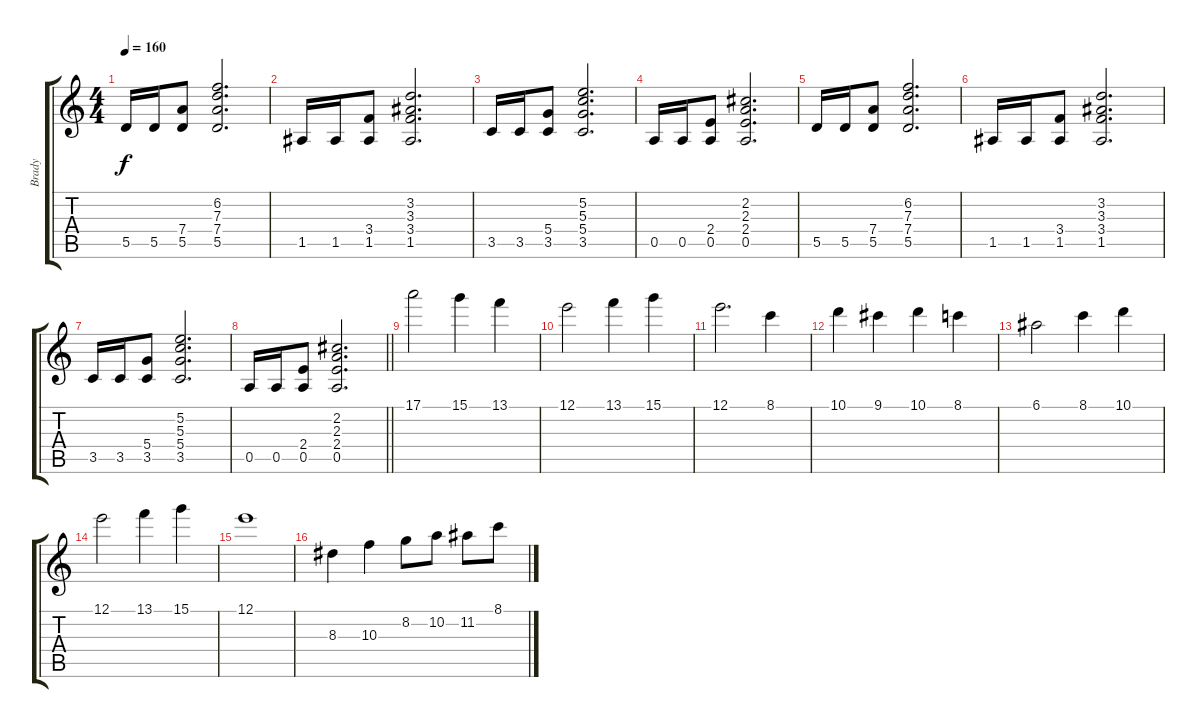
\track ("Brady" "Brady") {instrument distortionguitar}
\staff {score tabs}
\tuning (E4 B3 G3 D3 A2 E2) {hide}
\ts (4 4)
\tempo 160
\clef g2
\ks c
5.5.16{dy f} 5.5.16 (7.4 5.5).8 (6.2 7.3 7.4 5.5).2{d} |
1.5.16 1.5.16 (3.4 1.5).8 (3.2 3.3 3.4 1.5).2{d} |
3.5.16 3.5.16 (5.4 3.5).8 (5.2 5.3 5.4 3.5).2{d} |
0.5.16 0.5.16 (2.4 0.5).8 (2.2 2.3 2.4 0.5).2{d} |
5.5.16 5.5.16 (7.4 5.5).8 (6.2 7.3 7.4 5.5).2{d} |
1.5.16 1.5.16 (3.4 1.5).8 (3.2 3.3 3.4 1.5).2{d} |
3.5.16 3.5.16 (5.4 3.5).8 (5.2 5.3 5.4 3.5).2{d} |
\barLineRight lightlight
0.5.16 0.5.16 (2.4 0.5).8 (2.2 2.3 2.4 0.5).2{d} |
17.1.2 15.1.4 13.1.4 |
12.1.2 13.1.4 15.1.4 |
12.1.2{d} 8.1.4 |
10.1.4 9.1.4 10.1.4 8.1.4 |
6.1.2 8.1.4 10.1.4 |
12.1.2 13.1.4 15.1.4 |
12.1.1 |
8.3.4 10.3.4 8.2.8 10.2.8 11.2.8 8.1{sl}.8
